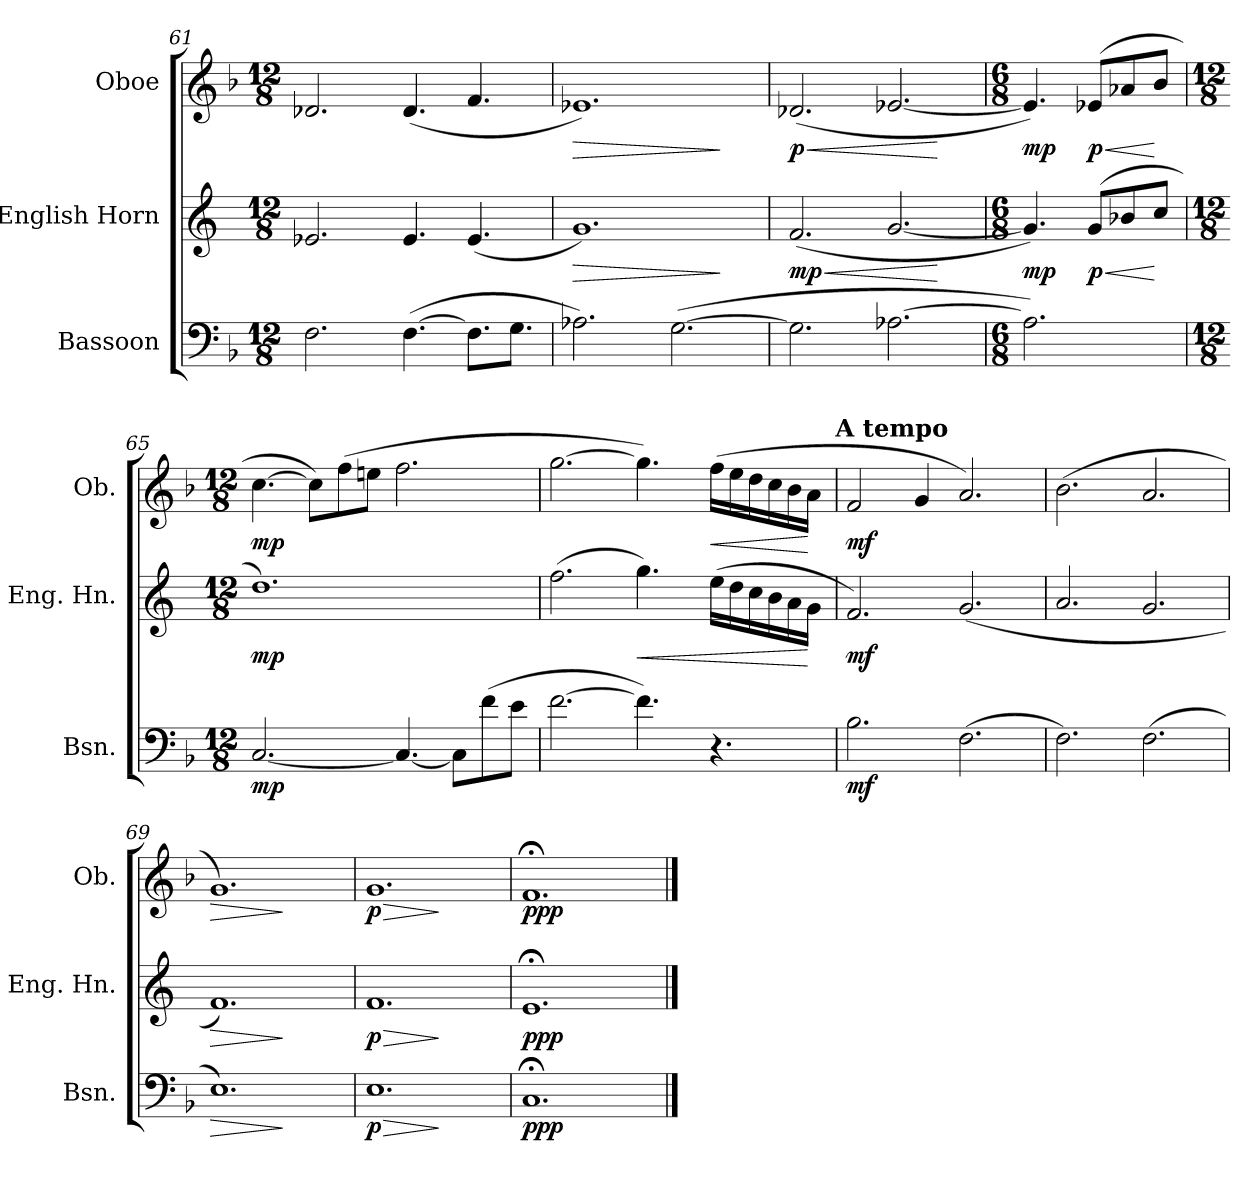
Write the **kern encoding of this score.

**kern	**dynam	**kern	**dynam	**kern	**dynam
*part3	*part3	*part2	*part2	*part1	*part1
*staff3	*staff3	*staff2	*staff2	*staff1	*staff1
*I"Bassoon	*	*I"English Horn	*	*I"Oboe	*
*I'Bsn.	*	*I'Eng. Hn.	*	*I'Ob.	*
!!LO:LB:g=z
*clefF4	*	*clefG2	*	*clefG2	*
*	*	*ITrd4c7	*	*	*
*k[b-]	*	*k[b-]	*	*k[b-]	*
*F:	*	*F:	*	*F:	*
*M12/8	*	*M12/8	*	*M12/8	*
=61	=61	=61	=61	=61	=61
2.Fi\	.	2.A-Xi/	.	2.d-Xi/	.
([>4.Fi\	.	4.A-i/	.	(4.d-i/	.
8.Fi\L]	.	(4.A-i/	.	4.fi/	.
8.Gi\J	.	.	.	.	.
=62	=62	=62	=62	=62	=62
!	!	!	!LO:HP:b	!	!LO:HP:b
2.A-Xi\)	.	1.ci)	>	1.e-Xi)	>
([>2.Gi\	.	.	.	.	.
.	.	.	]	.	]
=63	=63	=63	=63	=63	=63
!	!	!	!LO:HP:b	!	!LO:HP:b
2.Gi\]	.	(2.B-i/	< mp	(2.d-Xi/	< p
[>2.A-Xi\	.	[<2.ci/	.	[<2.e-Xi/	.
.	.	.	[	.	[
=64	=64	=64	=64	=64	=64
*M6/8	*	*M6/8	*	*M6/8	*
2.A-i\])	.	4.ci/])	mp	4.e-i/])	mp
!	!	!	!LO:HP:b	!	!LO:HP:b
.	.	(8ci/L	< p	(8e-Xi/L	< p
.	.	8e-Xi/	.	8a-Xi/	.
.	.	8fi/J	[	8b-i/J	[
!!LO:PB:g=z
=65	=65	=65	=65	=65	=65
*M12/8	*	*M12/8	*	*M12/8	*
[<2.Ci/	mp	1.gi)	mp	[>4.cci\	mp
.	.	.	.	8cci\L])	.
.	.	.	.	(8ffi\	.
.	.	.	.	8eeni\J	.
4.Ci/_<	.	.	.	2.ffi\	.
8Ci\L]	.	.	.	.	.
(8fi\	.	.	.	.	.
8ei\J	.	.	.	.	.
=66	=66	=66	=66	=66	=66
!	!	!	!	!LO:TX:t=rit.	!
*	*	*	*	*^	*
[>2.fi\	.	(2.b-i\	.	[>2.ggi\	1ryy	.
!	!	!	!LO:HP:b	!	!	!
4.fi\])	.	4.cci\)	<	4.ggi\])	.	.
.	.	.	.	.	4ryy	.
!	!	!	!	!	!	!LO:HP:b
4.r	.	(16ai\LL	.	(16ffi\LL	.	<
.	.	16gi\	.	16eei\	.	.
.	.	16fi\	.	16ddi\	8ryy	.
.	.	16ei\	.	16cci\	.	.
.	.	16di\	.	16b-i\	16ryy	.
.	.	16ci\JJ	[	16ai\JJ	32ryy	[
.	.	.	.	.	64ryy	.
.	.	.	.	.	128...ryy	.
!	!	!	!	!	!LO:TX:a:B:t=A tempo	!
.	.	.	.	.	1024ryy	.
*	*	*	*	*v	*v	*
!!LO:LB:g=z
=67	=67	=67	=67	=67	=67
2.B-i\	mf	2.B-i/)	mf	2fi/	mf
.	.	.	.	4gi/	.
(2.Fi\	.	(2.ci/	.	2.ai/)	.
=68	=68	=68	=68	=68	=68
2.Fi\)	.	2.di/	.	(2.b-i\	.
(2.Fi\	.	2.ci/	.	2.ai/	.
=69	=69	=69	=69	=69	=69
!	!LO:HP:b	!	!LO:HP:b	!	!LO:HP:b
1.Ei)	>	1.B-i)	>	1.gi)	>
.	]	.	]	.	]
=70	=70	=70	=70	=70	=70
!	!LO:HP:b	!	!LO:HP:b	!	!LO:HP:b
1.Ei	> p	1.B-i	> p	1.gi	> p
.	]	.	]	.	]
=71	=71	=71	=71	=71	=71
1.C;i	ppp	1.A;i	ppp	1.f;i	ppp
==	==	==	==	==	==
*-	*-	*-	*-	*-	*-
